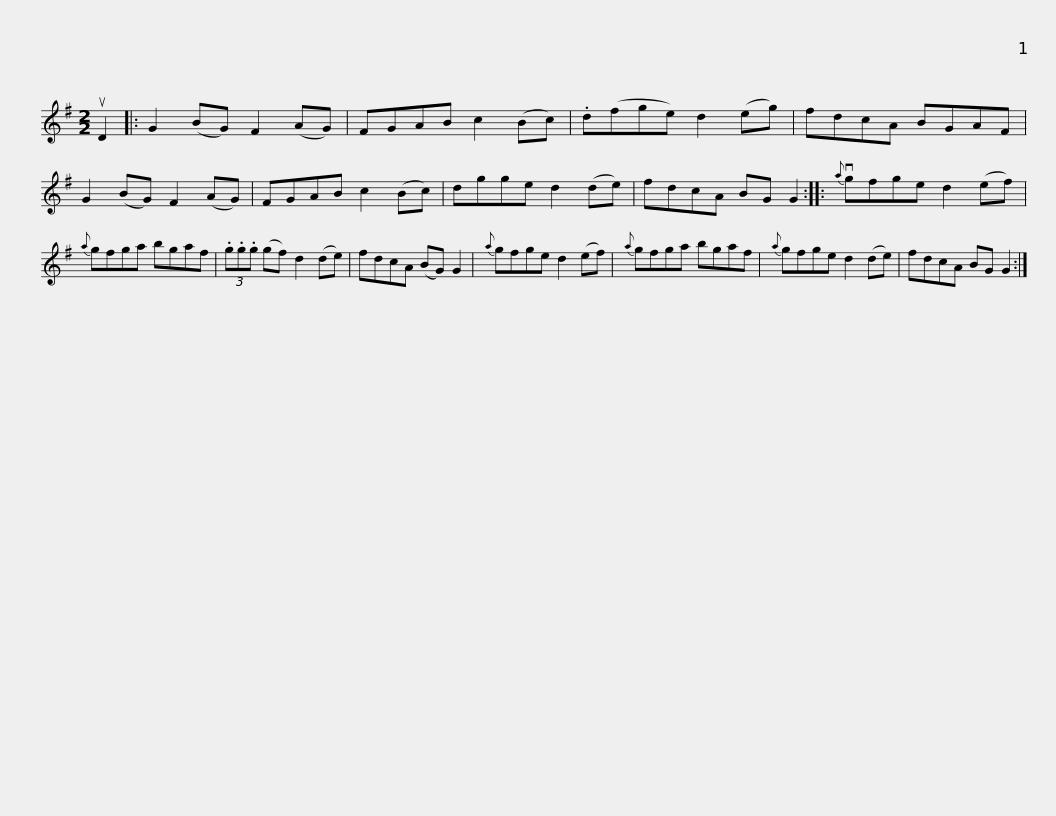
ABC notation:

X:1
L:1/8
M:2/2
I:linebreak $
K:G
V:1 treble
V:1
 uD2 |: G2 (BG) F2 (AG) | FGAB c2 (Bc) | .d(fge) d2 (eg) | fdcA BGAF | %5
 G2 (BG) F2 (AG) | FGAB c2 (Bc) |$ dgge d2 (de) | fdcA BG G2 ::{a} vgfge d2 (ef) | %10
{a} gfga bgaf | (3.g.g.g (gf) d2 (de) |$ fdcA (BG) G2 |{a} gfge d2 (ef) |{a} gfga bgaf | %15
{a} gfge d2 (de) | fdcA BG G2 :| %17
